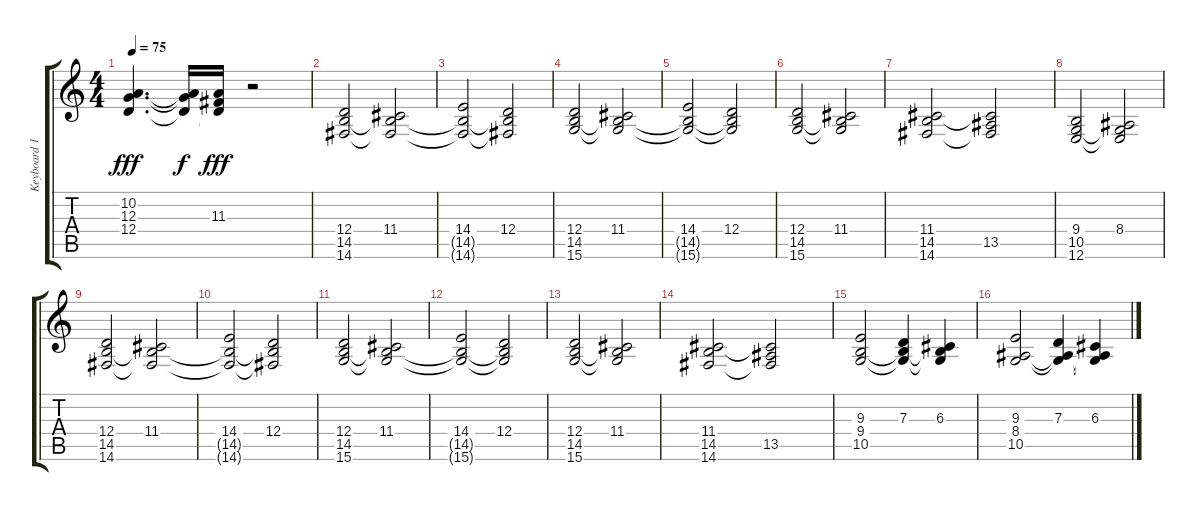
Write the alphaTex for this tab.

\track ("Keyboard 1" "Keyboard 1") {instrument synthstrings1}
\staff {score tabs}
\tuning (E4 B3 G3 D3 A2 E2) {hide}
\ts (4 4)
\tempo 75
\clef g2
\ks c
(10.2 12.3 12.4).4{d dy fff} (10.2{t} 12.3{t} 12.4{t}).16{dy f} (10.2{t} 11.3 12.4{t}).16{dy fff} r.2 |
(12.4 14.5 14.6).2 (11.4 14.5{t} 14.6{t}).2 |
(14.4 14.5{t} 14.6{t}).2 (12.4 14.5{t} 14.6{t}).2 |
(12.4 14.5 15.6).2 (11.4 14.5{t} 15.6{t}).2 |
(14.4 14.5{t} 15.6{t}).2 (12.4 14.5{t} 15.6{t}).2 |
(12.4 14.5 15.6).2 (11.4 14.5{t} 15.6{t}).2 |
(11.4 14.5 14.6).2 (11.4{t} 13.5 14.6{t}).2 |
(9.4 10.5 12.6).2 (8.4 10.5{t} 12.6{t}).2 |
(12.4 14.5 14.6).2 (11.4 14.5{t} 14.6{t}).2 |
(14.4 14.5{t} 14.6{t}).2 (12.4 14.5{t} 14.6{t}).2 |
(12.4 14.5 15.6).2 (11.4 14.5{t} 15.6{t}).2 |
(14.4 14.5{t} 15.6{t}).2 (12.4 14.5{t} 15.6{t}).2 |
(12.4 14.5 15.6).2 (11.4 14.5{t} 15.6{t}).2 |
(11.4 14.5 14.6).2 (11.4{t} 13.5 14.6{t}).2 |
(9.3 9.4 10.5).2 (7.3 9.4{t} 10.5{t}).4 (6.3 9.4{t} 10.5{t}).4 |
(9.3 8.4 10.5).2 (7.3 8.4{t} 10.5{t}).4 (6.3 8.4{t} 10.5{t}).4
